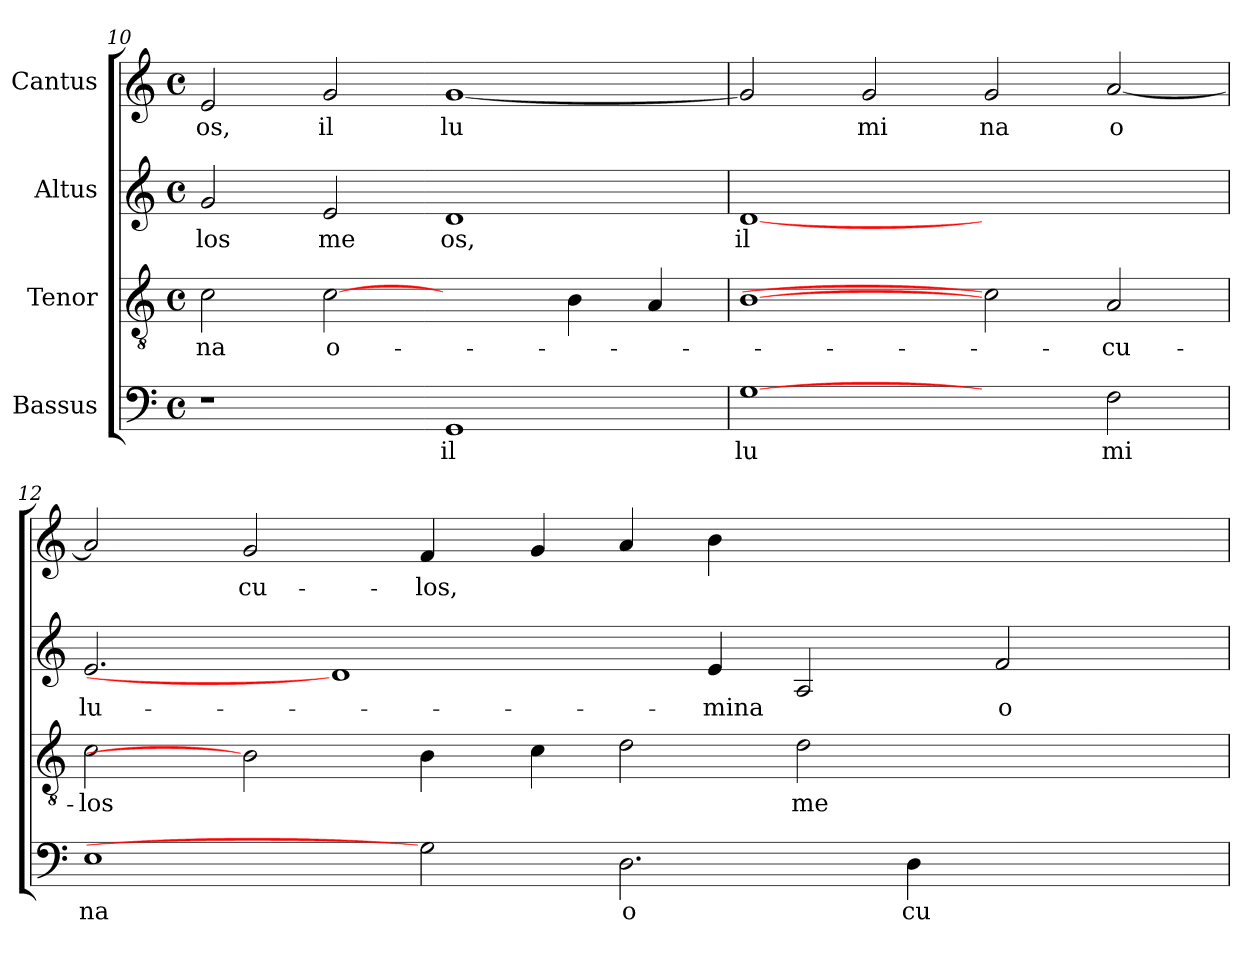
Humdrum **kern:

**kern	**text	**kern	**text	**kern	**text	**kern	**text
*part4	*part4	*part3	*part3	*part2	*part2	*part1	*part1
*staff4	*staff4	*staff3	*staff3	*staff2	*staff2	*staff1	*staff1
*I"Bassus	*	*I"Tenor	*	*I"Altus	*	*I"Cantus	*
*clefF4	*	*clefGv2	*	*clefG2	*	*clefG2	*
*M4/4	*	*M4/4	*	*M4/4	*	*M4/4	*
*met(c)	*	*met(c)	*	*met(c)	*	*met(c)	*
=10	=10	=10	=10	=10	=10	=10	=10
!	!	!	!LO:LY:b:cj	!	!LO:LY:b:cj	!	!LO:LY:b:cj
1r	.	2c\	-na	2g/	los	2e/	os,
!	!	!	!LO:LY:b:rj	!	!LO:LY:b:cj	!	!LO:LY:b:cj
.	.	[2c	o-	2e/	me	2g/	il
!	!LO:LY:b:cj	!	!	!	!LO:LY:b:cj	!	!LO:LY:b:cj
1GG	il	2ryy	.	1d	os,	[<1g	lu
.	.	4B\	.	.	.	.	.
.	.	4A/	.	.	.	.	.
=11	=11	=11	=11	=11	=11	=11	=11
!	!LO:LY:b:cj	!	!	!	!LO:LY:b:cj	!	!
[1G	lu	[1B	.	[1d	il	2g/]	.
!	!	!	!	!	!	!	!LO:LY:b:cj
.	.	.	.	.	.	2g/	mi
!	!	!	!	!	!	!	!LO:LY:b:cj
2ryy	.	2c]	.	1ryy	.	2g/	na
!	!LO:LY:b:cj	!	!LO:LY:b:cj	!	!	!	!LO:LY:b:cj
2F\	mi	2A/	-cu-	.	.	[>2a/	o
!!LO:LB:g=z
=12	=12	=12	=12	=12	=12	=12	=12
!	!LO:LY:b:cj	!	!LO:LY:b	!	!LO:LY:b:cj	!	!
*	*	*	*	*	*	*^	*
1E	na	2c\	-los	2.e/	lu-	2a/]	32.ryy	.
.	.	.	.	.	.	.	1ryy	.
!	!	!	!	!	!	!	!	!LO:LY:b:cj
.	.	2B]	.	.	.	2g/	.	cu-
.	.	.	.	1d]	.	.	.	.
!	!	!	!	!	!	!	!	!LO:LY:b
2G]	.	4B\	.	.	.	4f/	.	-los,
.	.	.	.	.	.	.	1ryy	.
.	.	4c\	.	.	.	4g/	.	.
!	!LO:LY:b:cj	!	!	!	!	!	!	!
2.D\	o	2d\	.	.	.	4a/	.	.
!	!	!	!	!	!LO:LY:b:cj	!	!	!
.	.	.	.	4e/	-mina	4b\	.	.
!	!	!	!LO:LY:b:cj	!	!	!	!	!
.	.	2d\	me-	2A/	.	1ryy	.	.
.	.	.	.	.	.	.	2ryy	.
!	!LO:LY:b:cj	!	!	!	!	!	!	!
4D\	cu	.	.	.	.	.	.	.
!	!	!	!	!	!LO:LY:b:cj	!	!	!
2ryy	.	2ryy	.	2f/	o-	.	.	.
.	.	.	.	.	.	.	4ryy	.
.	.	.	.	.	.	.	8ryy	.
.	.	.	.	.	.	.	16ryy	.
.	.	.	.	.	.	.	64ryy	.
*	*	*	*	*	*	*v	*v	*
=	=	=	=	=	=	=	=
*-	*-	*-	*-	*-	*-	*-	*-
